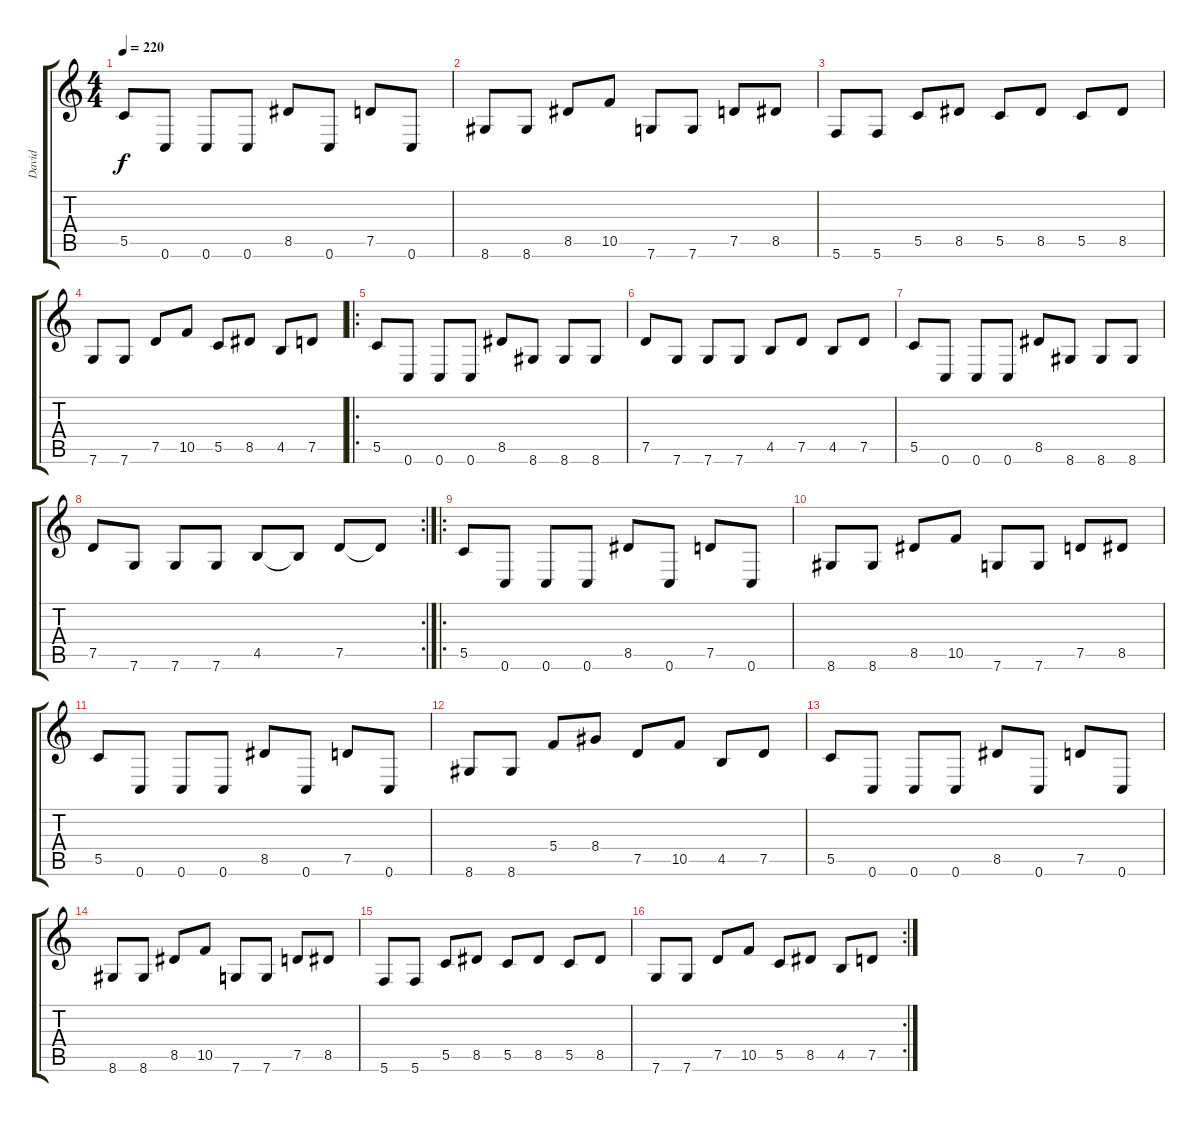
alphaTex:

\track ("David" "David") {instrument distortionguitar}
\staff {score tabs}
\tuning (D4 A3 F3 C3 G2 C2) {hide}
\ts (4 4)
\tempo 220
\clef g2
\ks c
5.5.8{dy f} 0.6.8 0.6.8 0.6.8 8.5.8 0.6.8 7.5.8 0.6.8 |
8.6.8 8.6.8 8.5.8 10.5.8 7.6.8 7.6.8 7.5.8 8.5.8 |
5.6.8 5.6.8 5.5.8 8.5.8 5.5.8 8.5.8 5.5.8 8.5.8 |
7.6.8 7.6.8 7.5.8 10.5.8 5.5.8 8.5.8 4.5.8 7.5.8 |
\ro
5.5.8 0.6.8 0.6.8 0.6.8 8.5.8 8.6.8 8.6.8 8.6.8 |
7.5.8 7.6.8 7.6.8 7.6.8 4.5.8 7.5.8 4.5.8 7.5.8 |
5.5.8 0.6.8 0.6.8 0.6.8 8.5.8 8.6.8 8.6.8 8.6.8 |
\rc 2
7.5.8 7.6.8 7.6.8 7.6.8 4.5.8 4.5{t}.8 7.5.8 7.5{t}.8 |
\ro
5.5.8 0.6.8 0.6.8 0.6.8 8.5.8 0.6.8 7.5.8 0.6.8 |
8.6.8 8.6.8 8.5.8 10.5.8 7.6.8 7.6.8 7.5.8 8.5.8 |
5.5.8 0.6.8 0.6.8 0.6.8 8.5.8 0.6.8 7.5.8 0.6.8 |
8.6.8 8.6.8 5.4.8 8.4.8 7.5.8 10.5.8 4.5.8 7.5.8 |
5.5.8 0.6.8 0.6.8 0.6.8 8.5.8 0.6.8 7.5.8 0.6.8 |
8.6.8 8.6.8 8.5.8 10.5.8 7.6.8 7.6.8 7.5.8 8.5.8 |
5.6.8 5.6.8 5.5.8 8.5.8 5.5.8 8.5.8 5.5.8 8.5.8 |
\rc 2
7.6.8 7.6.8 7.5.8 10.5.8 5.5.8 8.5.8 4.5.8 7.5.8
